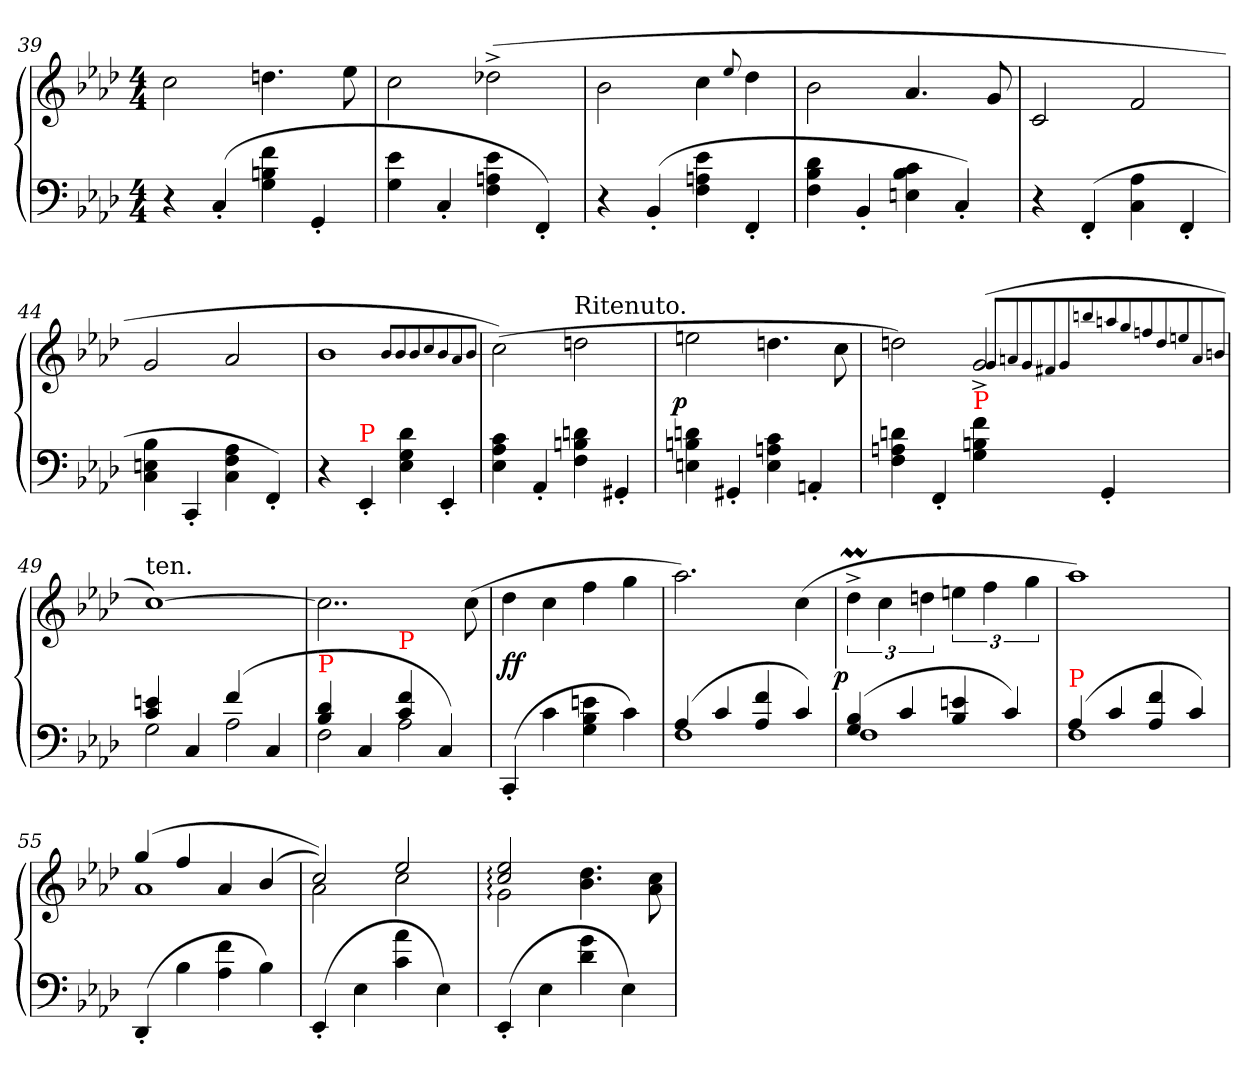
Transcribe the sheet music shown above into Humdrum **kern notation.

**kern	**kern	**dynam
*part1	*part1	*part1
*staff2	*staff1	*staff1/2
*clefF4	*clefG2	*
*k[b-e-a-d-]	*k[b-e-a-d-]	*
*A-:	*A-:	*
*M4/4	*M4/4	*
=39	=39	=39
4r	2cc\	.
(>4C'</	.	.
4f\ 4Bn\ 4G\	4.ddn\	.
4GG'</	.	.
.	8ee-\	.
=40	=40	=40
4e-\ 4G\	2cc\	.
4C'</	.	.
4e-\ 4An\ 4F\	(>2dd-X^<\	.
4FF'</)	.	.
=41	=41	=41
4r	2b-\	.
(>4BB-'</	.	.
4e-\ 4An\ 4F\	4cc\	.
.	8qqee-/	.
4FF'</	4dd-\	.
=42	=42	=42
4d-\ 4B-\ 4F\	2b-\	.
4BB-'</	.	.
4c\ 4B-\ 4En\	4.a-/	.
4C'</)	.	.
.	8g/	.
=43	=43	=43
4r	2c/	.
(>4FF'</	.	.
4A-\ 4C\	2f/	.
4FF'</	.	.
=44	=44	=44
4B-\ 4En\ 4C\	2g/	.
4CC'</	.	.
4A-\ 4F\ 4C\	2a-/	.
4FF'</)	.	.
=45	=45	=45
4r	1b-	.
!LO:TX:a:color=red:t=P	!	!
4EE-'</	.	.
4d-\ 4G\ 4E-\	.	.
4EE-'</	.	.
.	8qqb-/L	.
.	8qqb-	.
.	8qqb-	.
.	8qqcc	.
.	8qqb-	.
.	8qqa-	.
.	8qqb-J	.
=46	=46	=46
4c\ 4A-\ 4E-\	(>2cc\)	.
4AA-'</	.	.
!	!LO:TX:a:t=Ritenuto.	!
4dn\ 4Bn\ 4F\	2ddn\	.
4GG#X'</	.	.
=47	=47	=47
!	!	!LO:DY:rj
4dn\ 4Bn\ 4En\	2een\	p
4GG#X'</	.	.
4c\ 4An\ 4E\	4.ddn\	.
4AAn'</	.	.
.	8cc\	.
=48	=48	=48
4d\ 4An\ 4F\	2ddn\)	.
4FF'</	.	.
!LO:TX:a:color=red:t=P	!	!
4f\ 4Bn\ 4G\	(<2g^</	.
4GG'</	.	.
.	8qqg/L	.
.	8qqan/	.
.	8qqg/	.
.	8qqf#X/	.
.	8qqg/	.
.	8qqbbn/	.
.	8qqaa/	.
.	8qqgg/	.
.	8qqffn/	.
.	8qqdd/	.
.	8qqeen/	.
.	8qqa/	.
.	8qqb/J	.
=49	=49	=49
*^	*	*
!	!	!LO:TX:a:t=ten.	!
4en 4c	2G	[1cc)	.
4C	.	.	.
(>4f	2A-	.	.
4C	.	.	.
=50	=50	=50	=50
!LO:TX:a:color=red:t=P	!	!	!
4d- 4B-	2F	2..cc\]	.
4C	.	.	.
!LO:TX:a:color=red:t=P	!	!	!
4f 4c	2A-	.	.
4C)	.	.	.
.	.	(>8cc\	.
*v	*v	*	*
=51	=51	=51
(>4CC'</	4dd-\	f f
4c\	4cc\	.
4en\ 4B-\ 4G\	4ff\	.
4c\)	4gg\	.
=52	=52	=52
*^	*	*
(>4A-	1F	2.aa-\)	.
4c/	.	.	.
4f/ 4A-/	.	.	.
4c/)	.	(>4cc\	.
=53	=53	=53	=53
!	!	!	!LO:DY:rj
(>4B-/ 4G/	1F	6dd-M^<\	p
.	.	6cc\	.
4c/	.	.	.
.	.	6ddn\	.
4en/ 4B-/	.	6een\	.
.	.	6ff\	.
4c/)	.	.	.
.	.	6gg\	.
=54	=54	=54	=54
!LO:TX:a:color=red:t=P	!	!	!
(>4A-/	1F	1aa-)	.
4c/	.	.	.
4f/ 4A-/	.	.	.
4c/)	.	.	.
*v	*v	*	*
=55	=55	=55
*	*^	*
(>4DD-'</	(>4gg/	1a-	.
4B-\	4ff/	.	.
4f\ 4A-\	4a-/	.	.
4B-\)	(>4b-/	.	.
=56	=56	=56	=56
(>4EE-'</	2cc/))	2a-	.
4E-\	.	.	.
4a-\ 4c\	2ee-/	2cc\	.
4E-\)	.	.	.
=57	=57	=57	=57
(>4EE-'</	2ee-:/ 2cc:/	2g:\	.
4E-\	.	.	.
4g\ 4d-\	4.dd-\ 4.b-\	2ryy	.
4E-\)	.	.	.
.	8cc\ 8a-\	.	.
*	*v	*v	*
=	=	=
*-	*-	*-
